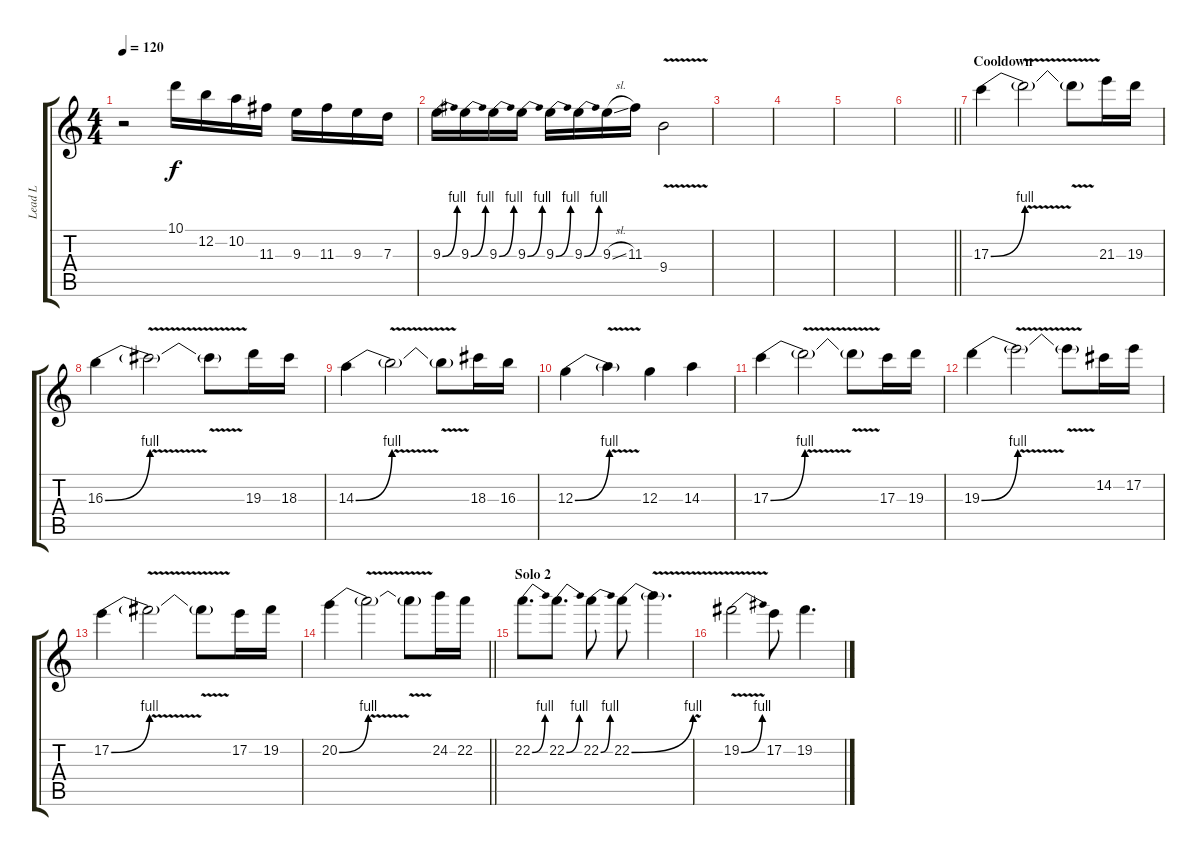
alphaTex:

\track ("Lead L" "Lead L") {instrument distortionguitar}
\staff {score tabs}
\tuning (E4 B3 G3 D3 A2 E2) {hide}
\ts (4 4)
\tempo 120
\clef g2
\ks c
r.2{dy f} 10.1.16 12.2.16 10.2.16 11.3.16 9.3.16 11.3.16 9.3.16 7.3.16 |
9.3{be (bend 0 0 60 4)}.16 9.3{be (bend 0 0 60 4)}.16 9.3{be (bend 0 0 60 4)}.16 9.3{be (bend 0 0 60 4)}.16 9.3{be (bend 0 0 60 4)}.16 9.3{be (bend 0 0 60 4)}.16 9.3{sl}.16 11.3.16 9.4{v}.2 |
|
|
|
\barLineRight lightlight
|
\section ("" "Cooldown")
17.3{be (bend 0 0 60 4)}.4{volume 16} 17.3{v t}.2 17.3{t}.8 21.3.16 19.3.16 |
16.3{be (bend 0 0 60 4)}.4 16.3{v t}.2 16.3{t}.8 19.3.16 18.3.16 |
14.3{be (bend 0 0 60 4)}.4 14.3{v t}.2 14.3{t}.8 18.3.16 16.3.16 |
12.3{be (bend 0 0 60 4)}.4 12.3{v t}.4 12.3.4 14.3.4 |
17.3{be (bend 0 0 60 4)}.4 17.3{v t}.2 17.3{t}.8 17.3.16 19.3.16 |
19.3{be (bend 0 0 60 4)}.4 19.3{v t}.2 19.3{t}.8 14.2.16 17.2.16 |
17.2{be (bend 0 0 60 4)}.4 17.2{v t}.2 17.2{t}.8 17.2.16 19.2.16 |
\barLineRight lightlight
20.2{be (bend 0 0 60 4)}.4 20.2{v t}.2 20.2{t}.8 24.2.16 22.2.16 |
\section ("" "Solo 2")
22.2{be (bend 0 0 60 4)}.8{d} 22.2{be (bend 0 0 60 4)}.8{d} 22.2{be (bend 0 0 60 4)}.8 22.2{be (bend 0 0 60 4)}.8 22.2{v t}.4{d} |
19.2{be (bend 0 0 60 4) v}.2 17.2.8 19.2.4{d}
